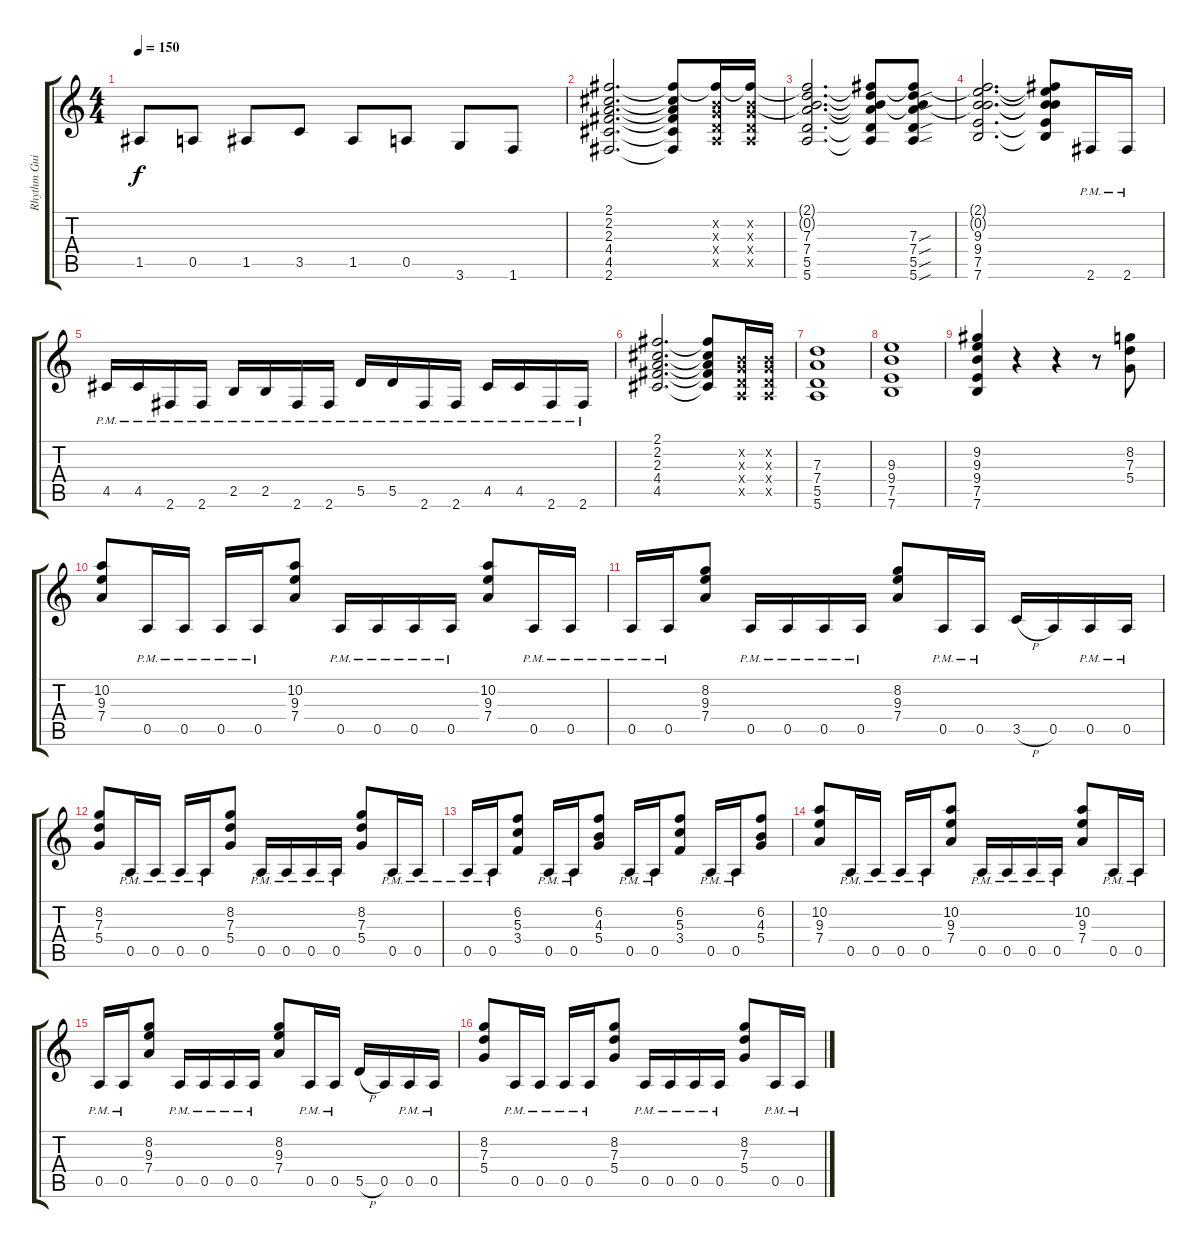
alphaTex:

\track ("Rhythm Guitar" "Rhythm Gui") {instrument distortionguitar}
\staff {score tabs}
\tuning (E4 B3 G3 D3 A2 E2) {hide}
\ts (4 4)
\tempo 150
\clef g2
\ks c
1.5.8{dy f} 0.5.8 1.5.8 3.5.8 1.5.8 0.5.8 3.6.8 1.6.8 |
(2.1 2.2 2.3 4.4 4.5 2.6).2{d} (2.1{t} 2.2{t} 2.3{t} 4.4{t} 4.5{t} 2.6{t}).8 (2.1{t} 0.2{x} 0.3{x} 0.4{x} 0.5{x}).16 (2.1{t} 0.2{x} 0.3{x} 0.4{x} 0.5{x}).16 |
(2.1{t} 0.2{t} 7.3 7.4 5.5 5.6).2{d} (2.1{t} 0.2{t} 7.3{t} 7.4{t} 5.5{t} 5.6{t}).8 (2.1{t} 0.2{t} 7.3{sou} 7.4{sou} 5.5{sou} 5.6{sou}).8 |
(2.1{t} 0.2{t} 9.3 9.4 7.5 7.6).2{d} (2.1{t} 0.2{t} 9.3{t} 9.4{t} 7.5{t} 7.6{t}).8 2.6{pm}.16 2.6{pm}.16 |
4.5{pm}.16 4.5{pm}.16 2.6{pm}.16 2.6{pm}.16 2.5{pm}.16 2.5{pm}.16 2.6{pm}.16 2.6{pm}.16 5.5{pm}.16 5.5{pm}.16 2.6{pm}.16 2.6{pm}.16 4.5{pm}.16 4.5{pm}.16 2.6{pm}.16 2.6{pm}.16 |
(2.1 2.2 2.3 4.4 4.5).2{d} (2.1{t} 2.2{t} 2.3{t} 4.4{t} 4.5{t}).8 (0.2{x} 0.3{x} 0.4{x} 0.5{x}).16 (0.2{x} 0.3{x} 0.4{x} 0.5{x}).16 |
(7.3 7.4 5.5 5.6).1 |
(9.3 9.4 7.5 7.6).1 |
(9.2 9.3 9.4 7.5 7.6).4 r.4 r.4 r.8 (8.2 7.3 5.4).8 |
(10.2 9.3 7.4).8 0.5{pm}.16 0.5{pm}.16 0.5{pm}.16 0.5{pm}.16 (10.2 9.3 7.4).8 0.5{pm}.16 0.5{pm}.16 0.5{pm}.16 0.5{pm}.16 (10.2 9.3 7.4).8 0.5{pm}.16 0.5{pm}.16 |
0.5{pm}.16 0.5{pm}.16 (8.2 9.3 7.4).8 0.5{pm}.16 0.5{pm}.16 0.5{pm}.16 0.5{pm}.16 (8.2 9.3 7.4).8 0.5{pm}.16 0.5{pm}.16 3.5{h}.16 0.5.16 0.5{pm}.16 0.5{pm}.16 |
(8.2 7.3 5.4).8 0.5{pm}.16 0.5{pm}.16 0.5{pm}.16 0.5{pm}.16 (8.2 7.3 5.4).8 0.5{pm}.16 0.5{pm}.16 0.5{pm}.16 0.5{pm}.16 (8.2 7.3 5.4).8 0.5{pm}.16 0.5{pm}.16 |
0.5{pm}.16 0.5{pm}.16 (6.2 5.3 3.4).8 0.5{pm}.16 0.5{pm}.16 (6.2 4.3 5.4).8 0.5{pm}.16 0.5{pm}.16 (6.2 5.3 3.4).8 0.5{pm}.16 0.5{pm}.16 (6.2 4.3 5.4).8 |
(10.2 9.3 7.4).8 0.5{pm}.16 0.5{pm}.16 0.5{pm}.16 0.5{pm}.16 (10.2 9.3 7.4).8 0.5{pm}.16 0.5{pm}.16 0.5{pm}.16 0.5{pm}.16 (10.2 9.3 7.4).8 0.5{pm}.16 0.5{pm}.16 |
0.5{pm}.16 0.5{pm}.16 (8.2 9.3 7.4).8 0.5{pm}.16 0.5{pm}.16 0.5{pm}.16 0.5{pm}.16 (8.2 9.3 7.4).8 0.5{pm}.16 0.5{pm}.16 5.5{h}.16 0.5.16 0.5{pm}.16 0.5{pm}.16 |
(8.2 7.3 5.4).8 0.5{pm}.16 0.5{pm}.16 0.5{pm}.16 0.5{pm}.16 (8.2 7.3 5.4).8 0.5{pm}.16 0.5{pm}.16 0.5{pm}.16 0.5{pm}.16 (8.2 7.3 5.4).8 0.5{pm}.16 0.5{pm}.16
